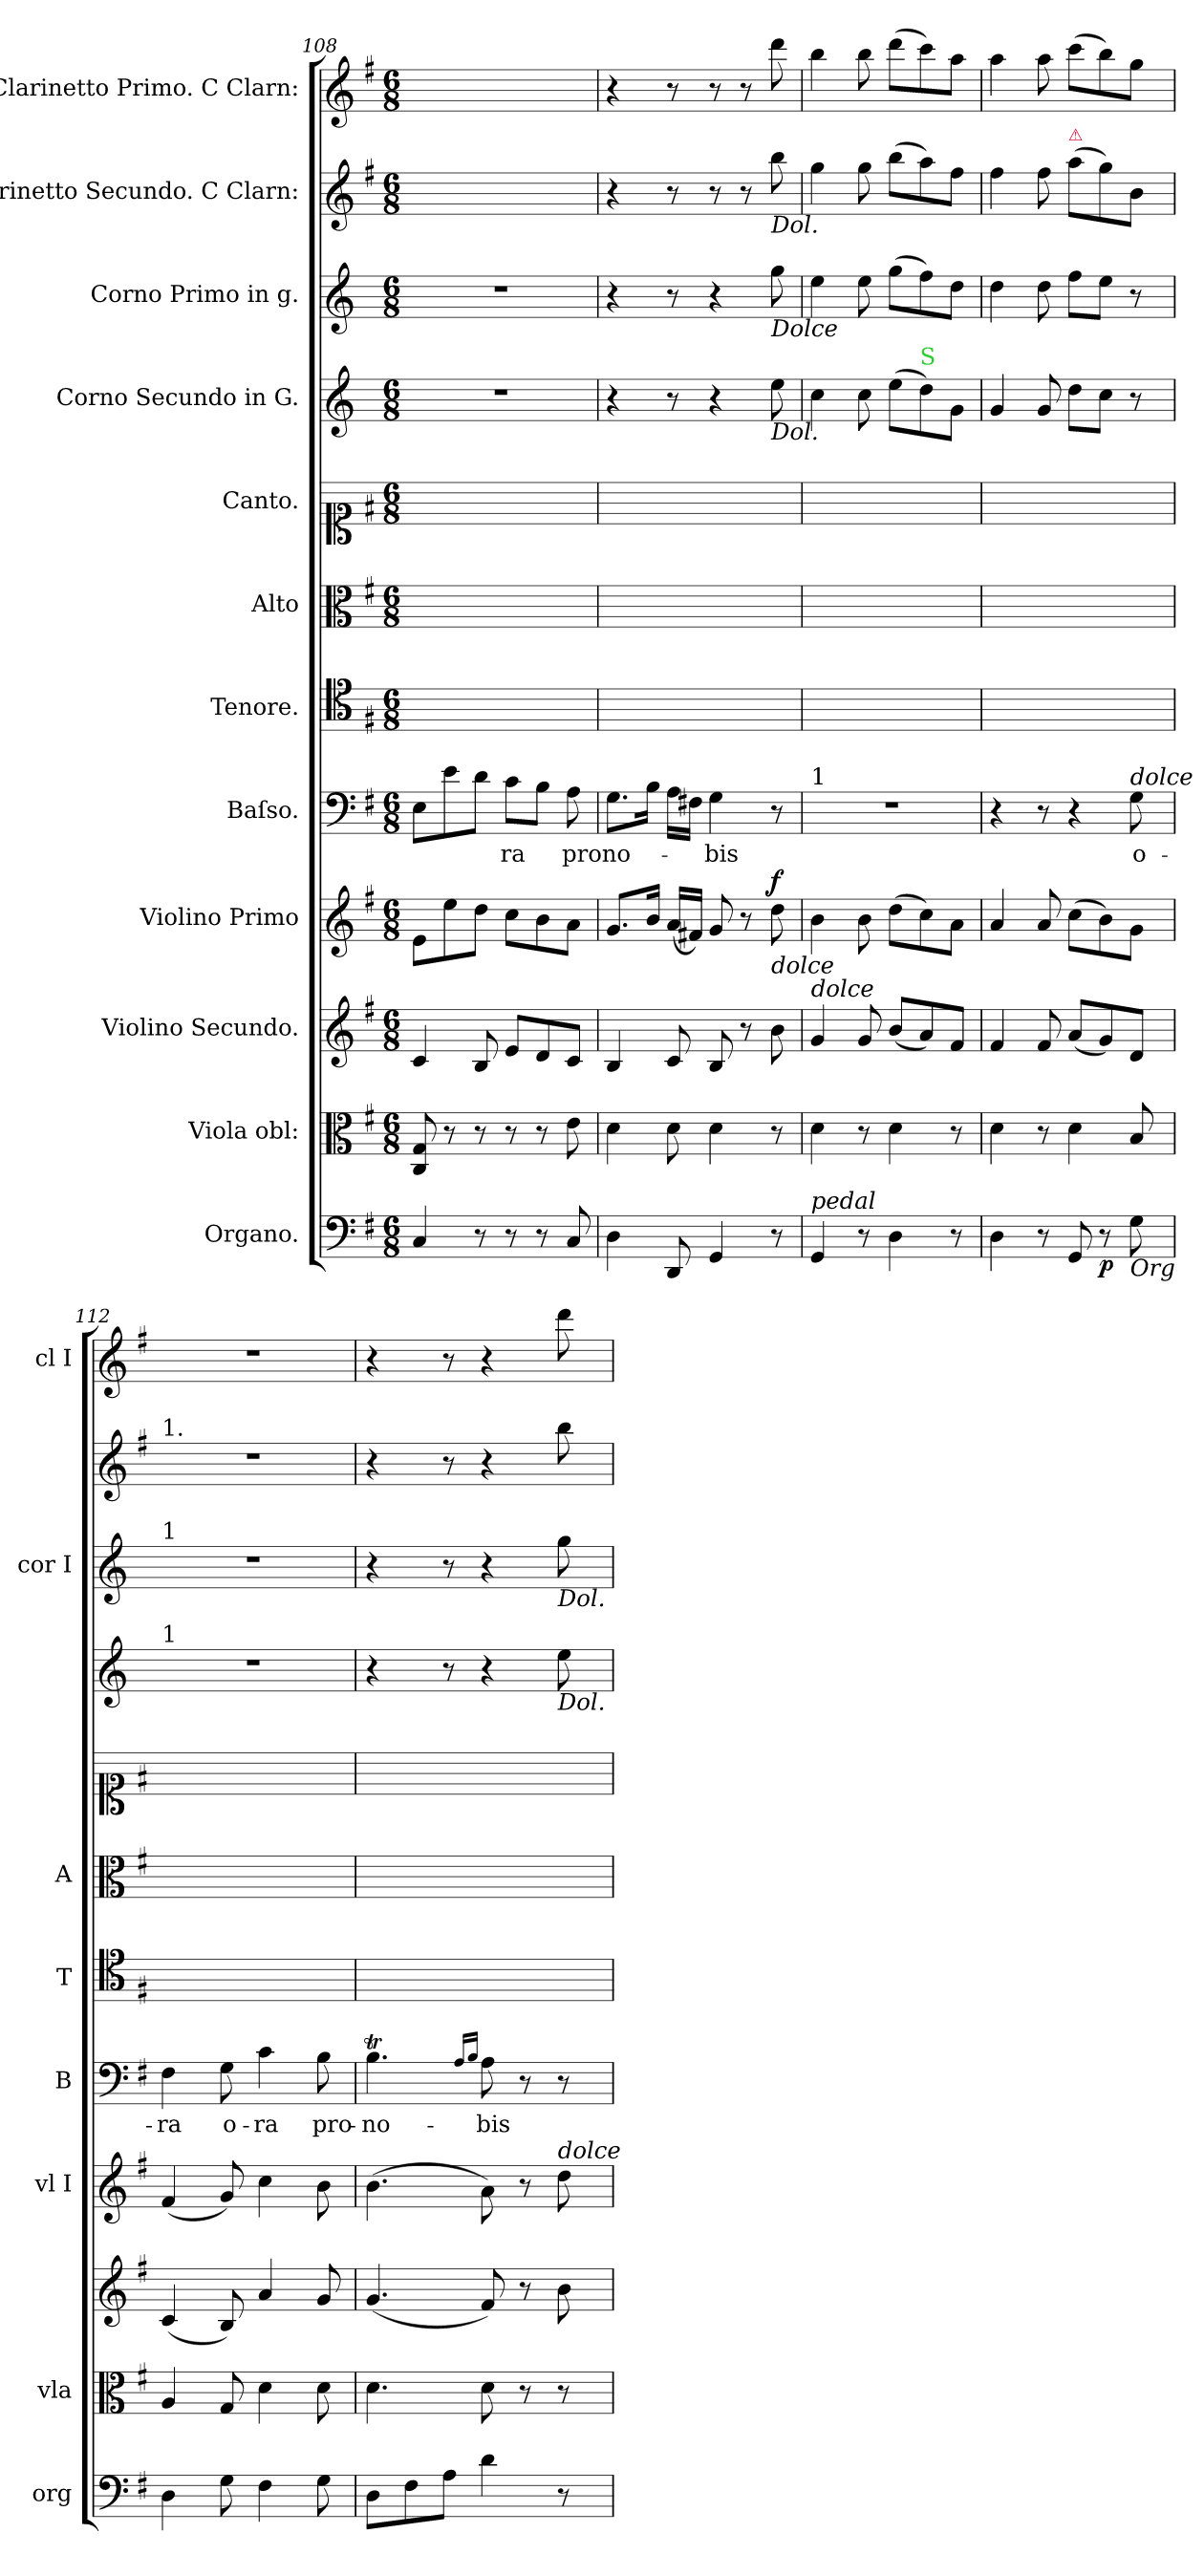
**kern	**dynam	**kern	**kern	**dynam	**kern	**dynam	**kern	**text	**kern	**kern	**kern	**kern	**kern	**kern	**kern
*part12	*part12	*part11	*part10	*part10	*part9	*part9	*part8	*part8	*part7	*part6	*part5	*part4	*part3	*part2	*part1
*staff12	*staff12	*staff11	*staff10	*staff10	*staff9	*staff9	*staff8	*staff8	*staff7	*staff6	*staff5	*staff4	*staff3	*staff2	*staff1
*I"Organo.	*	*I"Viola obl:	*I"Violino Secundo.	*	*I"Violino Primo	*	*I"Baſso.	*	*I"Tenore.	*I"Alto	*I"Canto.	*I"Corno Secundo in G.	*I"Corno Primo in g.	*I"Clarinetto Secundo. C Clarn:	*I"Clarinetto Primo. C Clarn:
*I'org	*	*I'vla	*	*	*I'vl I	*	*I'B	*	*I'T	*I'A	*	*	*I'cor I	*	*I'cl I
*clefF4	*	*clefC3	*clefG2	*	*clefG2	*	*clefF4	*	*clefC4	*clefC3	*clefC1	*clefG2	*clefG2	*clefG2	*clefG2
*	*	*	*	*	*	*	*	*	*	*	*	*ITrd3c5	*ITrd3c5	*	*
*k[f#]	*	*k[f#]	*k[f#]	*	*k[f#]	*	*k[f#]	*	*k[f#]	*k[f#]	*k[f#]	*k[f#]	*k[f#]	*k[f#]	*k[f#]
*G:	*	*G:	*G:	*	*G:	*	*G:	*	*G:	*G:	*G:	*G:	*G:	*G:	*G:
*M6/8	*	*M6/8	*M6/8	*	*M6/8	*	*M6/8	*	*M6/8	*M6/8	*M6/8	*M6/8	*M6/8	*M6/8	*M6/8
=108	=108	=108	=108	=108	=108	=108	=108	=108	=108	=108	=108	=108	=108	=108	=108
4C/	.	8C/ 8G/	4c/	.	8e/L	.	8E\L	.	2.ryy	2.ryy	2.ryy	2.r	2.r	2.ryy	2.ryy
.	.	8r	.	.	8ee\	.	8e\	.	.	.	.	.	.	.	.
8r	.	8r	8B/	.	8dd\J	.	8d\J	.	.	.	.	.	.	.	.
8r	.	8r	8e/L	.	8cc\L	.	8c\L	-ra	.	.	.	.	.	.	.
8r	.	8r	8d/	.	8b\	.	8B\J	.	.	.	.	.	.	.	.
8C/	.	8e\	8c/J	.	8a\J	.	8A\	pro	.	.	.	.	.	.	.
=109	=109	=109	=109	=109	=109	=109	=109	=109	=109	=109	=109	=109	=109	=109	=109
4D\	.	4d\	4B/	.	8.g/L	.	8.G\L	no-	2.ryy	2.ryy	2.ryy	4r	4r	4r	4r
.	.	.	.	.	16b/Jk	.	16B\Jk	.	.	.	.	.	.	.	.
8DD/	.	8d\	8c/	.	(16a/LL	.	16A\LL	.	.	.	.	8r	8r	8r	8r
.	.	.	.	.	16f#X/JJ)	.	16F#X\JJ	.	.	.	.	.	.	.	.
4GG/	.	4d\	8B/	.	8g/	.	4G\	-bis	.	.	.	4r	4r	8r	8r
.	.	.	8r	.	8r	.	.	.	.	.	.	.	.	8r	8r
!	!	!	!	!	!	!	!	!	!	!	!	!	!	!LO:TX:b:i:t=Dol.	!
!	!	!	!	!	!	!	!	!	!	!	!	!	!LO:TX:b:i:t=Dolce	!	!
!	!	!	!	!	!	!	!	!	!	!	!	!LO:TX:b:i:t=Dol.	!	!	!
!	!	!	!	!	!LO:TX:b:i:t=dolce	!	!	!	!	!	!	!	!	!	!
!	!	!	!	!	!	!LO:DY:a	!	!	!	!	!	!	!	!	!
8r	.	8r	8b\	.	8dd\	f	8r	.	.	.	.	8b\	8dd\	8bb\	8ddd\
=110	=110	=110	=110	=110	=110	=110	=110	=110	=110	=110	=110	=110	=110	=110	=110
!	!	!	!	!	!	!	!LO:TX:a:t=1	!	!	!	!	!	!	!	!
!	!	!	!LO:TX:a:i:t=dolce	!	!	!	!	!	!	!	!	!	!	!	!
!LO:TX:a:i:t=pedal	!	!	!	!	!	!	!	!	!	!	!	!	!	!	!
4GG/	.	4d\	4g/	.	4b\	.	2.r	.	2.ryy	2.ryy	2.ryy	4g\	4b\	4gg\	4bb\
8r	.	8r	8g/	.	8b\	.	.	.	.	.	.	8g\	8b\	8gg\	8bb\
4D\	.	4d\	(8b/L	.	(8dd\L	.	.	.	.	.	.	(8bL	(8dd\L	(8bb\L	(8ddd\L
!	!	!	!	!	!	!	!	!	!	!	!	!LO:TX:a:color=limegreen:t=S	!	!	!
.	.	.	8a/)	.	8cc\)	.	.	.	.	.	.	8a)	8cc\)	8aa\)	8ccc\)
8r	.	8r	8f#/J	.	8a\J	.	.	.	.	.	.	8dJ	8a\J	8ff#\J	8aa\J
=111	=111	=111	=111	=111	=111	=111	=111	=111	=111	=111	=111	=111	=111	=111	=111
4D\	.	4d\	4f#/	.	4a/	.	4r	.	2.ryy	2.ryy	2.ryy	4d/	4a\	4ff#\	4aa\
8r	.	8r	8f#	.	8a/	.	8r	.	.	.	.	8d/	8a\	8ff#\	8aa\
!	!	!	!	!	!	!	!	!	!	!	!	!	!	!LO:TX:a:color=crimson:t=⚠	!
8GG/	.	4d\	(8aL	.	(8cc\L	.	4r	.	.	.	.	8a\L	8cc\L	(8aa\L	(8ccc\L
!	!LO:DY:b	!	!	!	!	!	!	!	!	!	!	!	!	!	!
8r	p	.	8g/)	.	8b\)	.	.	.	.	.	.	8g\J	8b\J	8gg\)	8bb\)
!	!	!	!	!	!	!	!LO:TX:a:i:t=dolce	!	!	!	!	!	!	!	!
!LO:TX:b:i:t=Org	!	!	!	!	!	!	!	!	!	!	!	!	!	!	!
8G\	.	8B/	8d/J	.	8g\J	.	8G\	o-	.	.	.	8r	8r	8bJ	8gg\J
=112	=112	=112	=112	=112	=112	=112	=112	=112	=112	=112	=112	=112	=112	=112	=112
!	!	!	!	!	!	!	!	!	!	!	!	!	!	!LO:TX:a:t=1.	!
!	!	!	!	!	!	!	!	!	!	!	!	!	!LO:TX:a:t=1	!	!
!	!	!	!	!	!	!	!	!	!	!	!	!LO:TX:a:t=1	!	!	!
!	!	!	!	!LO:DY:a	!	!LO:DY:b	!	!	!	!	!	!	!	!	!
4D\	.	4A/	(4c/	pia	(4f#	piano	4F#\	-ra	2.ryy	2.ryy	2.ryy	2.r	2.r	2.r	2.r
!	!	!	!	!	!	!	!	!LO:LY:i	!	!	!	!	!	!	!
8G\	.	8G/	8B/)	.	8g)	.	8G\	o-	.	.	.	.	.	.	.
!	!	!	!	!	!	!	!	!LO:LY:i	!	!	!	!	!	!	!
4F#\	.	4d\	4a/	.	4cc\	.	4c\	-ra	.	.	.	.	.	.	.
8G\	.	8d\	8g/	.	8b\	.	8B\	pro-	.	.	.	.	.	.	.
=113	=113	=113	=113	=113	=113	=113	=113	=113	=113	=113	=113	=113	=113	=113	=113
8D\L	.	4.d\	(4.g	.	(4.b\	.	4.Bt\	-no-	2.ryy	2.ryy	2.ryy	4r	4r	4r	4r
8F#\	.	.	.	.	.	.	.	.	.	.	.	.	.	.	.
8A\J	.	.	.	.	.	.	.	.	.	.	.	8r	8r	8r	8r
.	.	.	.	.	.	.	16qqA/LL	.	.	.	.	.	.	.	.
.	.	.	.	.	.	.	16qqB/JJ	.	.	.	.	.	.	.	.
4d\	.	8d\	8f#)	.	8a\)	.	8A\	-bis	.	.	.	4r	4r	4r	4r
.	.	8r	8r	.	8r	.	8r	.	.	.	.	.	.	.	.
!	!	!	!	!	!	!	!	!	!	!	!	!	!LO:TX:b:i:t=Dol.	!	!
!	!	!	!	!	!	!	!	!	!	!	!	!LO:TX:b:i:t=Dol.	!	!	!
!	!	!	!	!	!LO:TX:a:i:t=dolce	!	!	!	!	!	!	!	!	!	!
8r	.	8r	8b\	.	8dd\	.	8r	.	.	.	.	8b\	8dd\	8bb\	8ddd\
=	=	=	=	=	=	=	=	=	=	=	=	=	=	=	=
*-	*-	*-	*-	*-	*-	*-	*-	*-	*-	*-	*-	*-	*-	*-	*-
